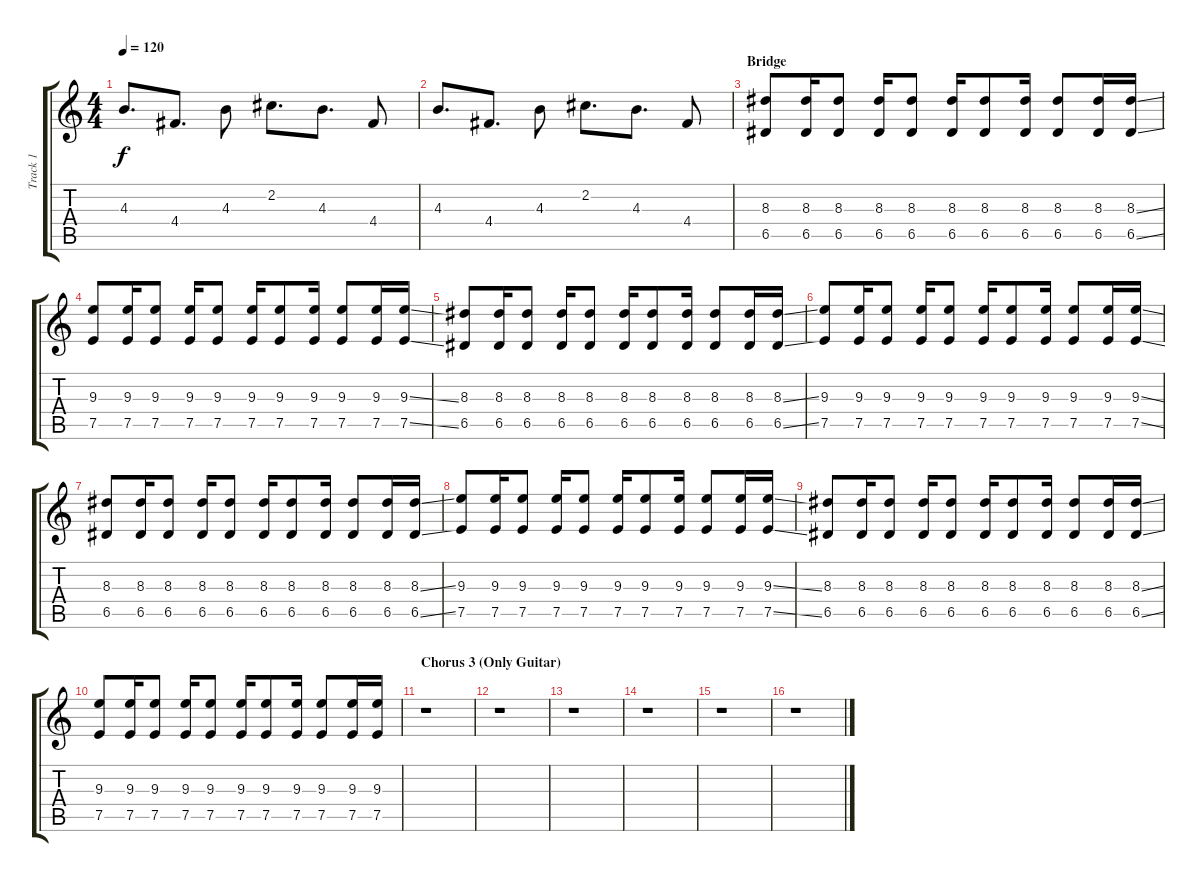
\track ("Track 1" "Track 1") {instrument acousticguitarsteel}
\staff {score tabs}
\tuning (E4 B3 G3 D3 A2 E2) {hide}
\ts (4 4)
\tempo 120
\clef g2
\ks c
4.3.8{d dy f} 4.4.8{d} 4.3.8 2.2.8{d} 4.3.8{d} 4.4.8 |
4.3.8{d} 4.4.8{d} 4.3.8 2.2.8{d} 4.3.8{d} 4.4.8 |
\section ("" "Bridge")
(8.3 6.5).8 (8.3 6.5).16 (8.3 6.5).8 (8.3 6.5).16 (8.3 6.5).8 (8.3 6.5).16 (8.3 6.5).8 (8.3 6.5).16 (8.3 6.5).8 (8.3 6.5).16 (8.3{ss} 6.5{ss}).16 |
(9.3 7.5).8 (9.3 7.5).16 (9.3 7.5).8 (9.3 7.5).16 (9.3 7.5).8 (9.3 7.5).16 (9.3 7.5).8 (9.3 7.5).16 (9.3 7.5).8 (9.3 7.5).16 (9.3{ss} 7.5{ss}).16 |
(8.3 6.5).8 (8.3 6.5).16 (8.3 6.5).8 (8.3 6.5).16 (8.3 6.5).8 (8.3 6.5).16 (8.3 6.5).8 (8.3 6.5).16 (8.3 6.5).8 (8.3 6.5).16 (8.3{ss} 6.5{ss}).16 |
(9.3 7.5).8 (9.3 7.5).16 (9.3 7.5).8 (9.3 7.5).16 (9.3 7.5).8 (9.3 7.5).16 (9.3 7.5).8 (9.3 7.5).16 (9.3 7.5).8 (9.3 7.5).16 (9.3{ss} 7.5{ss}).16 |
(8.3 6.5).8 (8.3 6.5).16 (8.3 6.5).8 (8.3 6.5).16 (8.3 6.5).8 (8.3 6.5).16 (8.3 6.5).8 (8.3 6.5).16 (8.3 6.5).8 (8.3 6.5).16 (8.3{ss} 6.5{ss}).16 |
(9.3 7.5).8 (9.3 7.5).16 (9.3 7.5).8 (9.3 7.5).16 (9.3 7.5).8 (9.3 7.5).16 (9.3 7.5).8 (9.3 7.5).16 (9.3 7.5).8 (9.3 7.5).16 (9.3{ss} 7.5{ss}).16 |
(8.3 6.5).8 (8.3 6.5).16 (8.3 6.5).8 (8.3 6.5).16 (8.3 6.5).8 (8.3 6.5).16 (8.3 6.5).8 (8.3 6.5).16 (8.3 6.5).8 (8.3 6.5).16 (8.3{ss} 6.5{ss}).16 |
(9.3 7.5).8 (9.3 7.5).16 (9.3 7.5).8 (9.3 7.5).16 (9.3 7.5).8 (9.3 7.5).16 (9.3 7.5).8 (9.3 7.5).16 (9.3 7.5).8 (9.3 7.5).16 (9.3 7.5).16 |
\section ("" "Chorus 3 (Only Guitar)")
r.1 |
r.1 |
r.1 |
r.1 |
r.1 |
r.1
